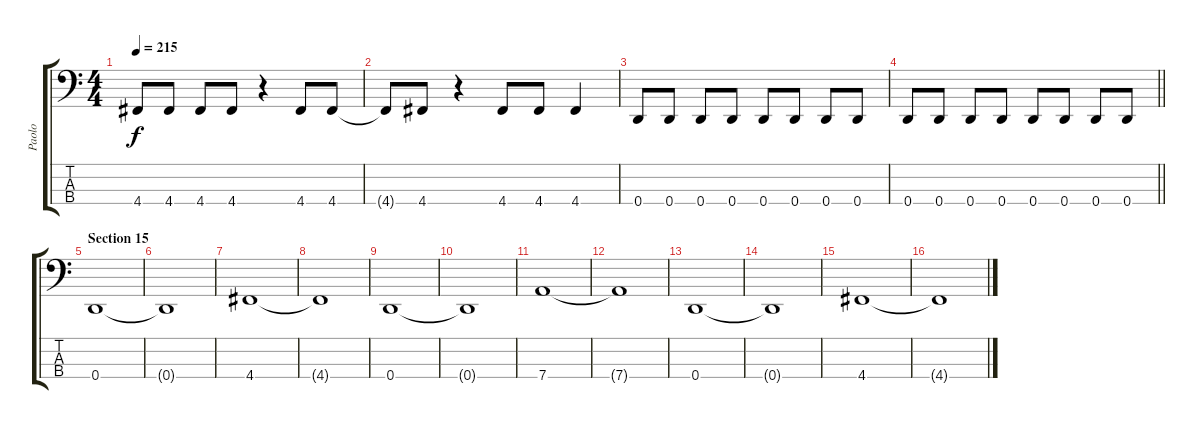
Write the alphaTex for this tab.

\track ("Paolo" "Paolo") {instrument electricbasspick}
\staff {score tabs}
\tuning (G2 D2 A1 D1) {hide}
\ts (4 4)
\tempo 215
\clef f4
\ks c
4.4.8{dy f} 4.4.8 4.4.8 4.4.8 r.4 4.4.8 4.4.8 |
4.4{t}.8 4.4.8 r.4 4.4.8 4.4.8 4.4.4 |
0.4.8 0.4.8 0.4.8 0.4.8 0.4.8 0.4.8 0.4.8 0.4.8 |
\barLineRight lightlight
0.4.8 0.4.8 0.4.8 0.4.8 0.4.8 0.4.8 0.4.8 0.4.8 |
\section ("" "Section 15")
0.4.1 |
0.4{t}.1 |
4.4.1 |
4.4{t}.1 |
0.4.1 |
0.4{t}.1 |
7.4.1 |
7.4{t}.1 |
0.4.1 |
0.4{t}.1 |
4.4.1 |
4.4{t}.1
